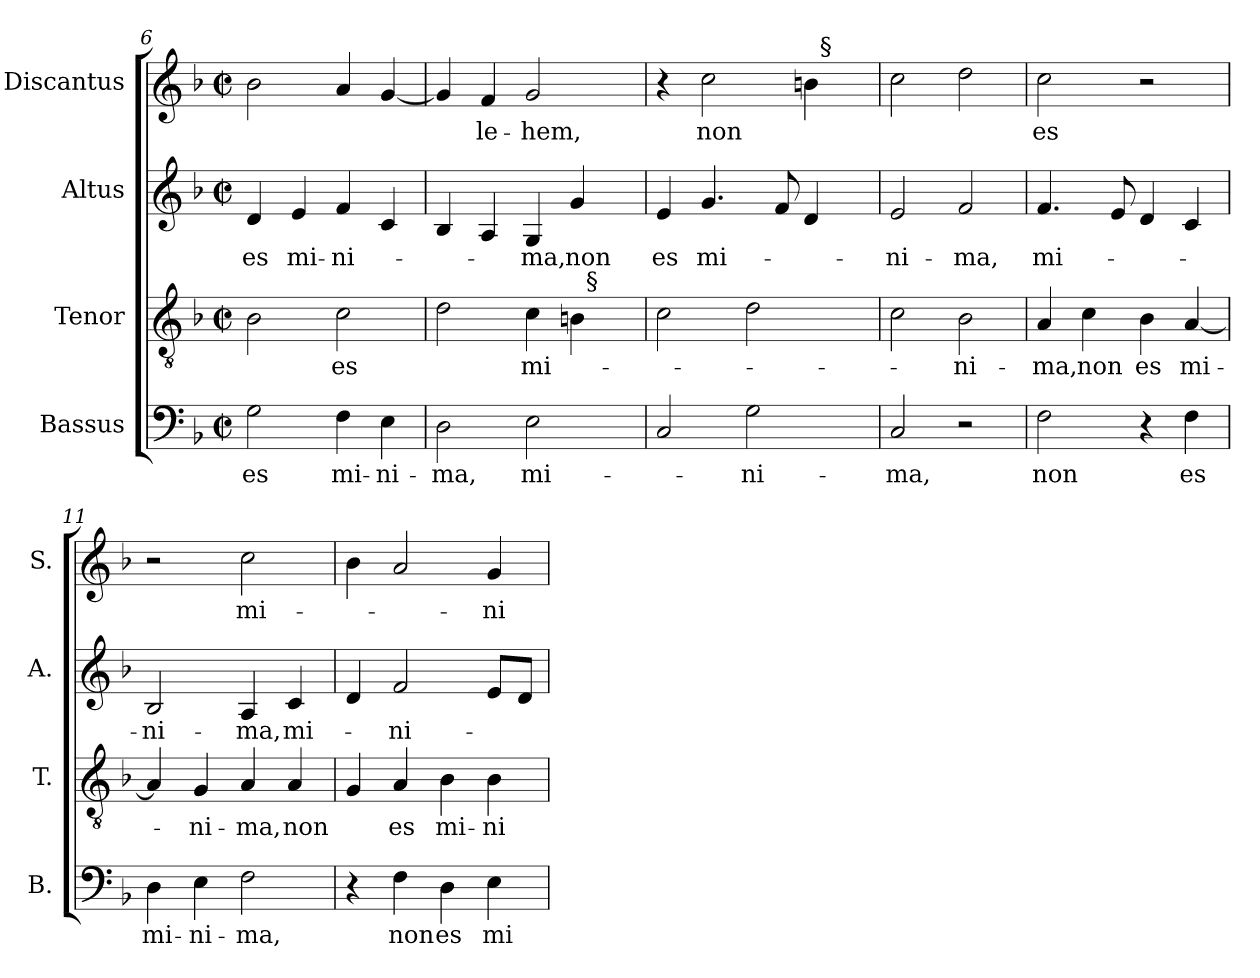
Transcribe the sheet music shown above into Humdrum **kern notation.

**kern	**text	**kern	**text	**kern	**text	**kern	**text
*part4	*part4	*part3	*part3	*part2	*part2	*part1	*part1
*staff4	*staff4	*staff3	*staff3	*staff2	*staff2	*staff1	*staff1
*I"Bassus	*	*I"Tenor	*	*I"Altus	*	*I"Discantus	*
*I'B.	*	*I'T.	*	*I'A.	*	*I'S.	*
*clefF4	*	*clefGv2	*	*clefG2	*	*clefG2	*
*	*	*ITrd7c12	*	*	*	*	*
*k[b-]	*	*k[b-]	*	*k[b-]	*	*k[b-]	*
*F:	*	*F:	*	*F:	*	*F:	*
*M2/2	*	*M2/2	*	*M2/2	*	*M2/2	*
*met(c|)	*	*met(c|)	*	*met(c|)	*	*met(c|)	*
=6	=6	=6	=6	=6	=6	=6	=6
!	!LO:LY:b:color=#000000	!	!	!	!	!	!
!	!	!	!	!	!LO:LY:b:color=#000000	!	!
2Gi\	es	2BB-i\	.	4di/	es	2b-i\	.
!	!	!	!	!	!LO:LY:b:color=#000000	!	!
.	.	.	.	4ei/	mi-	.	.
!	!LO:LY:b:color=#000000	!	!	!	!	!	!
!	!	!	!LO:LY:b:color=#000000	!	!	!	!
!	!	!	!	!	!LO:LY:b:color=#000000	!	!
4Fi\	mi-	2Ci\	es	4fi/	-ni-	4ai/	.
!	!LO:LY:b:color=#000000	!	!	!	!	!	!
4Ei\	-ni-	.	.	4ci/	.	[<4gi/	.
!!LO:LB:g=z
=7	=7	=7	=7	=7	=7	=7	=7
!	!LO:LY:b:color=#000000	!	!	!	!	!	!
*	*	*^	*	*	*	*	*
2Di\	-ma,	2Di\	2ryy	.	4B-i/	.	4gi/]	.
!	!	!	!	!	!	!	!	!LO:LY:b:color=#000000
.	.	.	.	.	4Ai/	.	4fi/	-le-
!	!LO:LY:b:color=#000000	!	!	!	!	!	!	!
!	!	!	!	!LO:LY:b:color=#000000	!	!	!	!
!	!	!	!	!	!	!LO:LY:b:color=#000000	!	!
!	!	!	!	!	!	!	!	!LO:LY:b:color=#000000
2Ei\	mi-	4Ci\	4ryy	mi-	4Gi/	-ma,	2gi/	-hem,
!	!	!	!	!	!	!LO:LY:b:color=#000000	!	!
.	.	4BBi\	32ryy	.	4gi/	non	.	.
.	.	.	256ryy	.	.	.	.	.
!	!	!	!LO:TX:a:t=§	!	!	!	!	!
.	.	.	8ryy	.	.	.	.	.
.	.	.	16ryy	.	.	.	.	.
.	.	.	64..ryy	.	.	.	.	.
*	*	*v	*v	*	*	*	*	*
=8	=8	=8	=8	=8	=8	=8	=8
*	*	*^	*	*	*	*	*
!	!	!	!	!	!	!LO:LY:b:color=#000000	!	!
*	*	*v	*v	*	*	*	*^	*
2Ci/	.	2Ci\	.	4ei/	es	4r	2ryy	.
!	!	!	!	!	!LO:LY:b:color=#000000	!	!	!
!	!	!	!	!	!	!	!	!LO:LY:b:color=#000000
.	.	.	.	4.gi/	mi-	2cci\	.	non
!	!LO:LY:b:color=#000000	!	!	!	!	!	!	!
2Gi\	-ni-	2Di\	.	.	.	.	4ryy	.
.	.	.	.	8fi/	.	.	.	.
.	.	.	.	4di/	.	4bi\	32ryy	.
.	.	.	.	.	.	.	256ryy	.
!	!	!	!	!	!	!	!LO:TX:a:t=§	!
.	.	.	.	.	.	.	8ryy	.
.	.	.	.	.	.	.	16ryy	.
.	.	.	.	.	.	.	64..ryy	.
*	*	*	*	*	*	*v	*v	*
=9	=9	=9	=9	=9	=9	=9	=9
*	*	*	*	*	*	*^	*
!	!LO:LY:b:color=#000000	!	!	!	!	!	!	!
*	*	*	*	*	*	*v	*v	*
*	*	*	*	*	*	*^	*
!	!	!	!	!	!LO:LY:b:color=#000000	!	!	!
*	*	*	*	*	*	*v	*v	*
2Ci/	-ma,	2Ci\	.	2ei/	-ni-	2cci\	.
!	!	!	!LO:LY:b:color=#000000	!	!	!	!
!	!	!	!	!	!LO:LY:b:color=#000000	!	!
2r	.	2BB-i\	-ni-	2fi/	-ma,	2ddi\	.
=10	=10	=10	=10	=10	=10	=10	=10
!	!LO:LY:b:color=#000000	!	!	!	!	!	!
!	!	!	!LO:LY:b:color=#000000	!	!	!	!
!	!	!	!	!	!LO:LY:b:color=#000000	!	!
!	!	!	!	!	!	!	!LO:LY:b:color=#000000
2Fi\	non	4AAi/	-ma,	4.fi/	mi-	2cci\	es
!	!	!	!LO:LY:b:color=#000000	!	!	!	!
.	.	4Ci\	non	.	.	.	.
.	.	.	.	8ei/	.	.	.
!	!	!	!LO:LY:b:color=#000000	!	!	!	!
4r	.	4BB-i\	es	4di/	.	2r	.
!	!LO:LY:b:color=#000000	!	!	!	!	!	!
!	!	!	!LO:LY:b:color=#000000	!	!	!	!
4Fi\	es	[<4AAi/	mi-	4ci/	.	.	.
=11	=11	=11	=11	=11	=11	=11	=11
!	!LO:LY:b:color=#000000	!	!	!	!	!	!
!	!	!	!	!	!LO:LY:b:color=#000000	!	!
4Di\	mi-	4AAi/]	.	2B-i/	-ni-	2r	.
!	!LO:LY:b:color=#000000	!	!	!	!	!	!
!	!	!	!LO:LY:b:color=#000000	!	!	!	!
4Ei\	-ni-	4GGi/	-ni-	.	.	.	.
!	!LO:LY:b:color=#000000	!	!	!	!	!	!
!	!	!	!LO:LY:b:color=#000000	!	!	!	!
!	!	!	!	!	!LO:LY:b:color=#000000	!	!
!	!	!	!	!	!	!	!LO:LY:b:color=#000000
2Fi\	-ma,	4AAi/	-ma,	4Ai/	-ma,	2cci\	mi-
!	!	!	!LO:LY:b:color=#000000	!	!	!	!
!	!	!	!	!	!LO:LY:b:color=#000000	!	!
.	.	4AAi/	non	4ci/	mi-	.	.
=12	=12	=12	=12	=12	=12	=12	=12
4r	.	4GGi/	.	4di/	.	4b-i\	.
!	!LO:LY:b:color=#000000	!	!	!	!	!	!
!	!	!	!LO:LY:b:color=#000000	!	!	!	!
!	!	!	!	!	!LO:LY:b:color=#000000	!	!
4Fi\	non	4AAi/	es	2fi/	-ni-	2ai/	.
!	!LO:LY:b:color=#000000	!	!	!	!	!	!
!	!	!	!LO:LY:b:color=#000000	!	!	!	!
4Di\	es	4BB-i\	mi-	.	.	.	.
!	!LO:LY:b:color=#000000	!	!	!	!	!	!
!	!	!	!LO:LY:b:color=#000000	!	!	!	!
!	!	!	!	!	!	!	!LO:LY:b:color=#000000
4Ei\	mi-	4BB-i\	-ni-	8ei/L	.	4gi/	-ni-
.	.	.	.	8di/J	.	.	.
=	=	=	=	=	=	=	=
*-	*-	*-	*-	*-	*-	*-	*-
